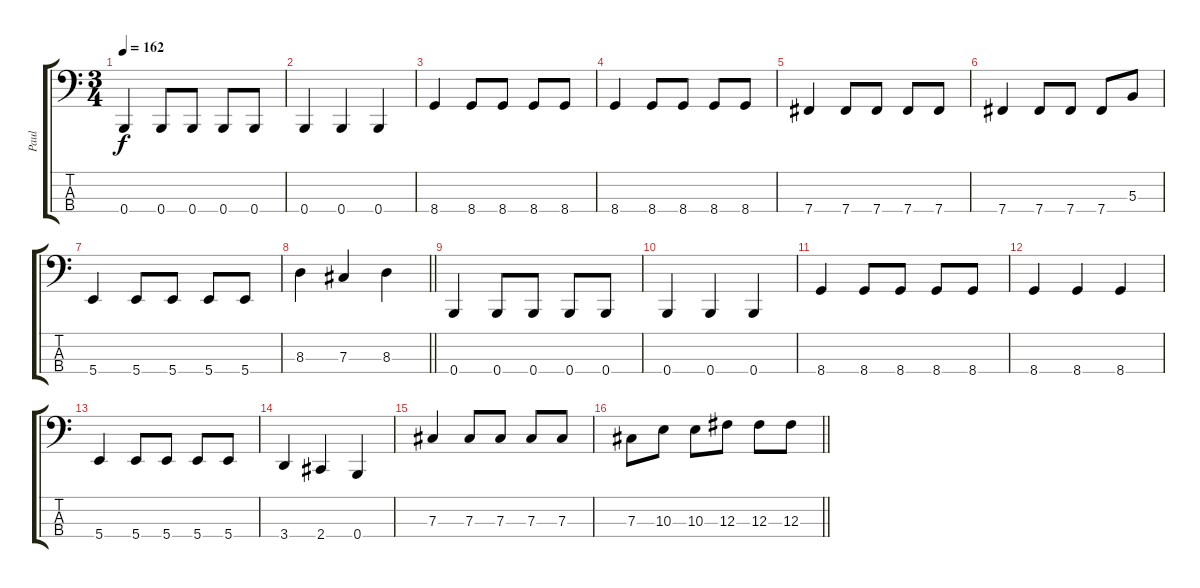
\track ("Paul" "Paul") {instrument electricbasspick}
\staff {score tabs}
\tuning (E2 B1 Gb1 B0) {hide}
\ts (3 4)
\tempo 162
\clef f4
\ks c
0.4.4{dy f} 0.4.8 0.4.8 0.4.8 0.4.8 |
0.4.4 0.4.4 0.4.4 |
8.4.4 8.4.8 8.4.8 8.4.8 8.4.8 |
8.4.4 8.4.8 8.4.8 8.4.8 8.4.8 |
7.4.4 7.4.8 7.4.8 7.4.8 7.4.8 |
7.4.4 7.4.8 7.4.8 7.4.8 5.3.8 |
5.4.4 5.4.8 5.4.8 5.4.8 5.4.8 |
\barLineRight lightlight
8.3.4 7.3.4 8.3.4 |
0.4.4 0.4.8 0.4.8 0.4.8 0.4.8 |
0.4.4 0.4.4 0.4.4 |
8.4.4 8.4.8 8.4.8 8.4.8 8.4.8 |
8.4.4 8.4.4 8.4.4 |
5.4.4 5.4.8 5.4.8 5.4.8 5.4.8 |
3.4.4 2.4.4 0.4.4 |
7.3.4 7.3.8 7.3.8 7.3.8 7.3.8 |
\barLineRight lightlight
7.3.8 10.3.8 10.3.8 12.3.8 12.3.8 12.3.8
